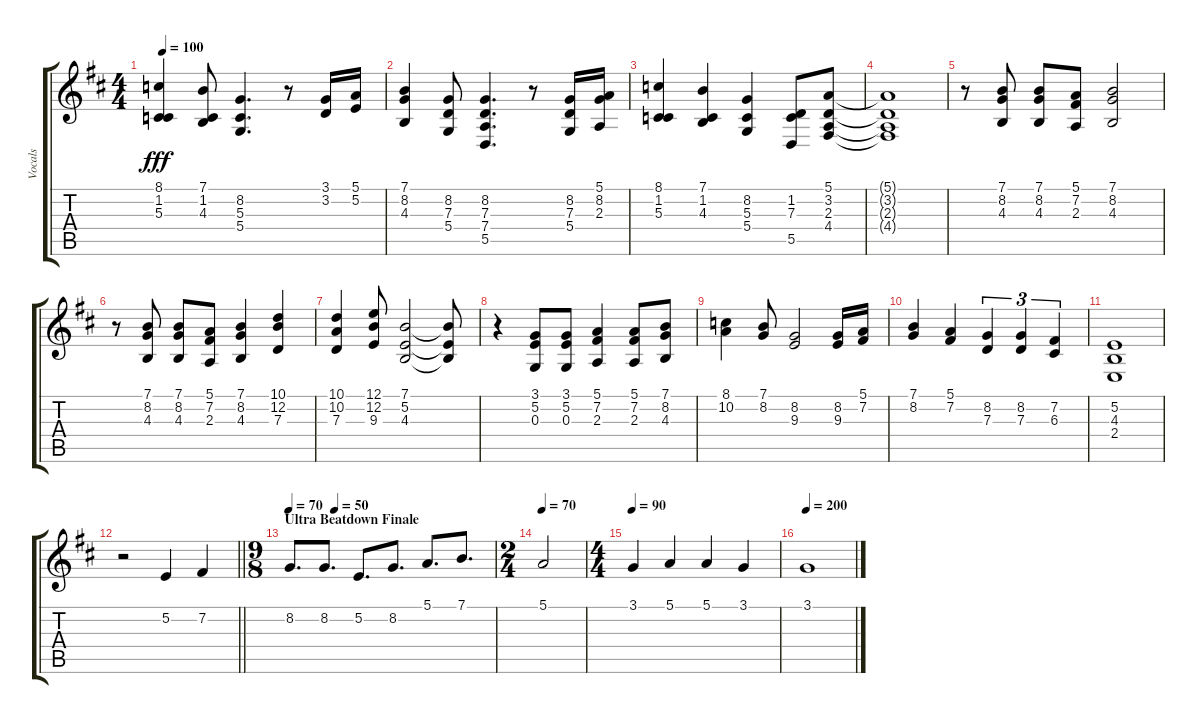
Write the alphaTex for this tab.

\track ("Vocals" "Vocals") {instrument altosax}
\staff {score tabs}
\tuning (E4 B3 G3 D3 A2 E2) {hide}
\ts (4 4)
\tempo 100
\clef g2
\ks d
(8.1 1.2 5.3).4{dy fff} (7.1 1.2 4.3).8 (8.2 5.3 5.4).4{d} r.8 (3.1 3.2).16 (5.1 5.2).16 |
(7.1 8.2 4.3).4 (8.2 7.3 5.4).8 (8.2 7.3 7.4 5.5).4{d} r.8 (8.2 7.3 5.4).16 (5.1 8.2 2.3).16 |
(8.1 1.2 5.3).4 (7.1 1.2 4.3).4 (8.2 5.3 5.4).4 (1.2 7.3 5.5).8 (5.1 3.2 2.3 4.4).8 |
(5.1{t} 3.2{t} 2.3{t} 4.4{t}).1 |
r.8 (7.1 8.2 4.3).8 (7.1 8.2 4.3).8 (5.1 7.2 2.3).8 (7.1 8.2 4.3).2 |
r.8 (7.1 8.2 4.3).8 (7.1 8.2 4.3).8 (5.1 7.2 2.3).8 (7.1 8.2 4.3).4 (10.1 12.2 7.3).4 |
(10.1 10.2 7.3).4 (12.1 12.2 9.3).8 (7.1 5.2 4.3).2 (7.1{t} 5.2{t} 4.3{t}).8 |
r.4 (3.1 5.2 0.3).8 (3.1 5.2 0.3).8 (5.1 7.2 2.3).4 (5.1 7.2 2.3).8 (7.1 8.2 4.3).8 |
(8.1 10.2).4 (7.1 8.2).8 (8.2 9.3).2 (8.2 9.3).16 (5.1 7.2).16 |
(7.1 8.2).4 (5.1 7.2).4 (8.2 7.3).4{tu (3 2)} (8.2 7.3).4{tu (3 2)} (7.2 6.3).4{tu (3 2)} |
(5.2 4.3 2.4).1 |
\barLineRight lightlight
r.2 5.2.4 7.2.4 |
\ts (9 8)
\section ("" "Ultra Beatdown Finale")
\tempo 70
\tempo (50 0.2222222222222222)
8.2.8{d volume 16} 8.2.8{d} 5.2.8{d} 8.2.8{d} 5.1.8{d} 7.1.8{d} |
\ts (2 4)
\tempo 70
5.1.2 |
\ts (4 4)
\tempo 90
3.1.4 5.1.4 5.1.4 3.1.4 |
\tempo 200
3.1.1
